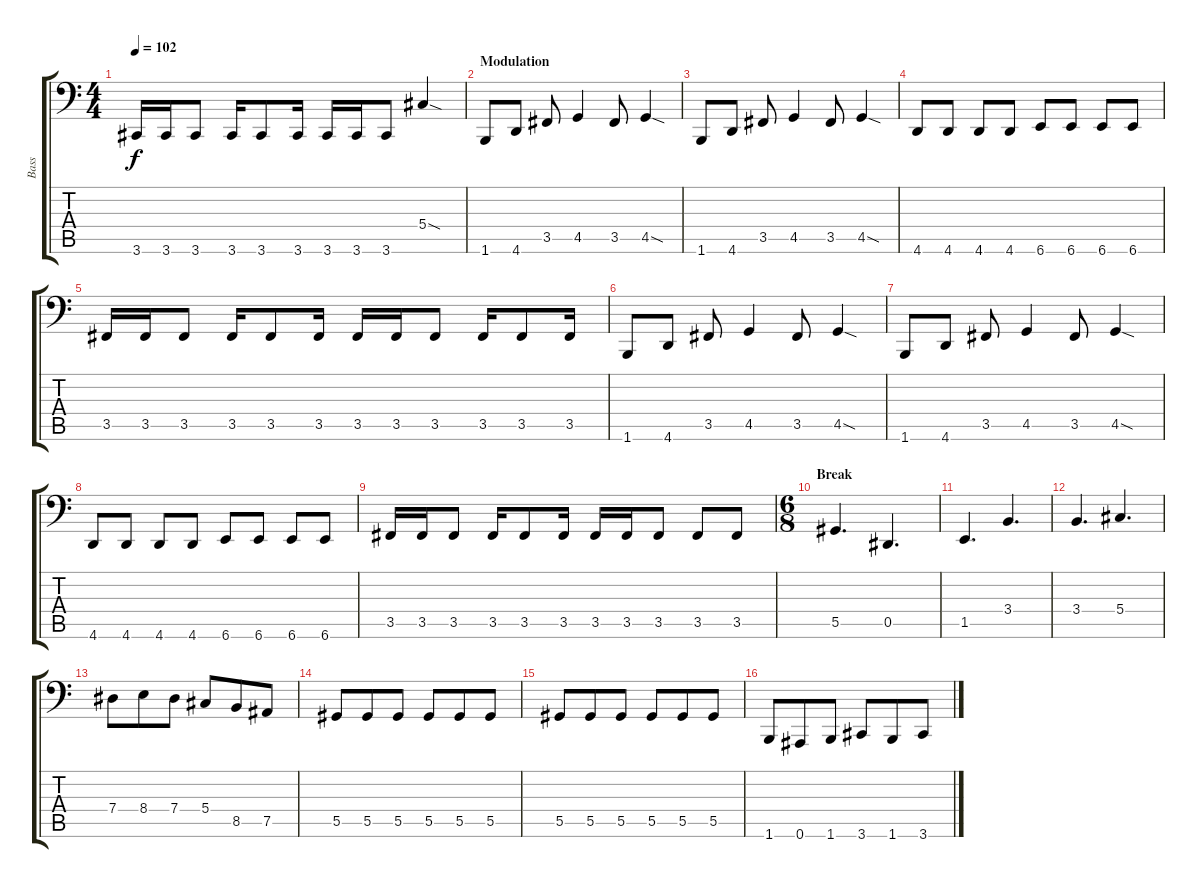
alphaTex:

\track ("Bass" "Bass") {instrument electricbasspick}
\staff {score tabs}
\tuning (B2 Gb2 Db2 Ab1 Eb1 Bb0) {hide}
\ts (4 4)
\tempo 102
\clef f4
\ks c
3.6.16{dy f} 3.6.16 3.6.8 3.6.16 3.6.8 3.6.16 3.6.16 3.6.16 3.6.8 5.4{sod}.4 |
\section ("" "Modulation")
1.6.8 4.6.8 3.5.8 4.5.4 3.5.8 4.5{sod}.4 |
1.6.8 4.6.8 3.5.8 4.5.4 3.5.8 4.5{sod}.4 |
4.6.8 4.6.8 4.6.8 4.6.8 6.6.8 6.6.8 6.6.8 6.6.8 |
3.5.16 3.5.16 3.5.8 3.5.16 3.5.8 3.5.16 3.5.16 3.5.16 3.5.8 3.5.16 3.5.8 3.5.16 |
1.6.8 4.6.8 3.5.8 4.5.4 3.5.8 4.5{sod}.4 |
1.6.8 4.6.8 3.5.8 4.5.4 3.5.8 4.5{sod}.4 |
4.6.8 4.6.8 4.6.8 4.6.8 6.6.8 6.6.8 6.6.8 6.6.8 |
3.5.16 3.5.16 3.5.8 3.5.16 3.5.8 3.5.16 3.5.16 3.5.16 3.5.8 3.5.8 3.5.8 |
\ts (6 8)
\section ("" "Break")
5.5.4{d} 0.5.4{d} |
1.5.4{d} 3.4.4{d} |
3.4.4{d} 5.4.4{d} |
7.4.8 8.4.8 7.4.8 5.4.8 8.5.8 7.5.8 |
5.5.8 5.5.8 5.5.8 5.5.8 5.5.8 5.5.8 |
5.5.8 5.5.8 5.5.8 5.5.8 5.5.8 5.5.8 |
1.6.8 0.6.8 1.6.8 3.6.8 1.6.8 3.6.8
